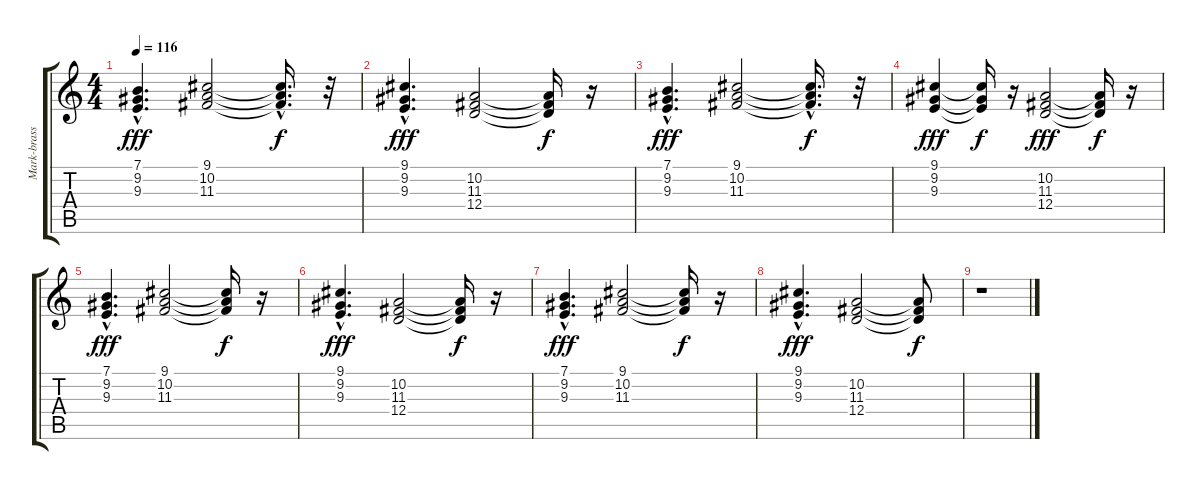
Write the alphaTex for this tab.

\track ("Mark-brass" "Mark-brass") {instrument synthbrass1}
\staff {score tabs}
\tuning (E4 B3 G3 D3 A2 E2) {hide}
\ts (4 4)
\tempo 116
\clef g2
\ks c
(7.1{hac} 9.2{hac} 9.3{hac}).4{d dy fff volume 9} (9.1 10.2 11.3).2{volume 9} (9.1{hac t} 10.2{hac t} 11.3{hac t}).16{d dy f} r.32 |
(9.1{hac} 9.2{hac} 9.3{hac}).4{d dy fff volume 8} (10.2 11.3 12.4).2{volume 8} (10.2{t} 11.3{t} 12.4{t}).16{dy f} r.16 |
(7.1{hac} 9.2{hac} 9.3{hac}).4{d dy fff volume 7} (9.1 10.2 11.3).2{volume 6} (9.1{hac t} 10.2{t} 11.3{t}).16{d dy f} r.32 |
(9.1 9.2 9.3).4{dy fff volume 6} (9.1{t} 9.2{t} 9.3{t}).16{dy f} r.16 (10.2 11.3 12.4).2{dy fff volume 5} (10.2{t} 11.3{t} 12.4{t}).16{dy f} r.16 |
(7.1{hac} 9.2{hac} 9.3{hac}).4{d dy fff volume 5} (9.1 10.2 11.3).2{volume 4} (9.1{t} 10.2{t} 11.3{t}).16{dy f} r.16 |
(9.1{hac} 9.2{hac} 9.3{hac}).4{d dy fff volume 4} (10.2 11.3 12.4).2{volume 3} (10.2{t} 11.3{t} 12.4{t}).16{dy f} r.16 |
(7.1{hac} 9.2{hac} 9.3{hac}).4{d dy fff volume 2} (9.1 10.2 11.3).2{volume 2} (9.1{t} 10.2{t} 11.3{t}).16{dy f} r.16 |
(9.1{hac} 9.2{hac} 9.3{hac}).4{d dy fff volume 1} (10.2 11.3 12.4).2{volume 1} (10.2{t} 11.3{t} 12.4{t}).8{dy f} |
r.1
